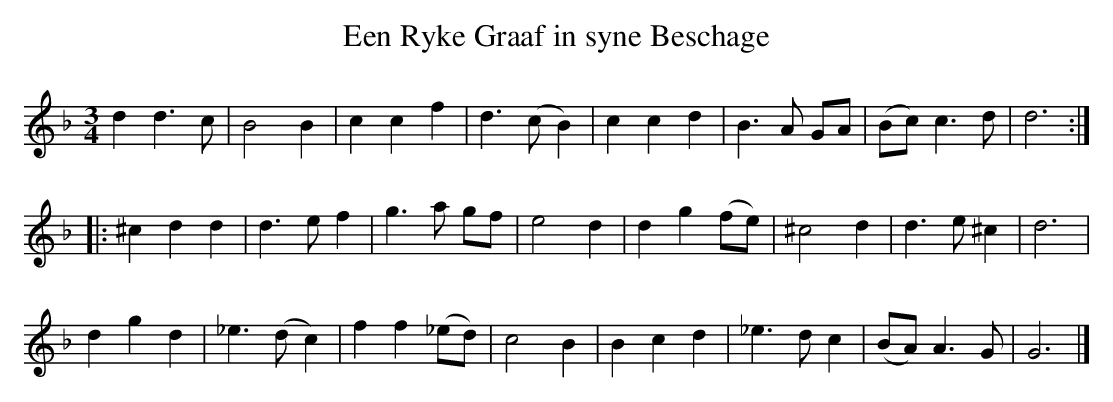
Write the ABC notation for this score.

X:1
T:Een Ryke Graaf in syne Beschage
M:3/4
K:Gdor
d2d3c|B4B2|c2c2f2|d3(cB2)|c2c2d2|B3A GA|(Bc)c3d|d6:|
|:^c2d2d2|d3ef2|g3a gf|e4d2|d2g2(fe)|^c4d2|d3e^c2|d6|
d2g2d2|_e3(dc2)|f2f2(_ed)|c4B2|B2c2d2|_e3dc2|(BA)A3G|G6|]
